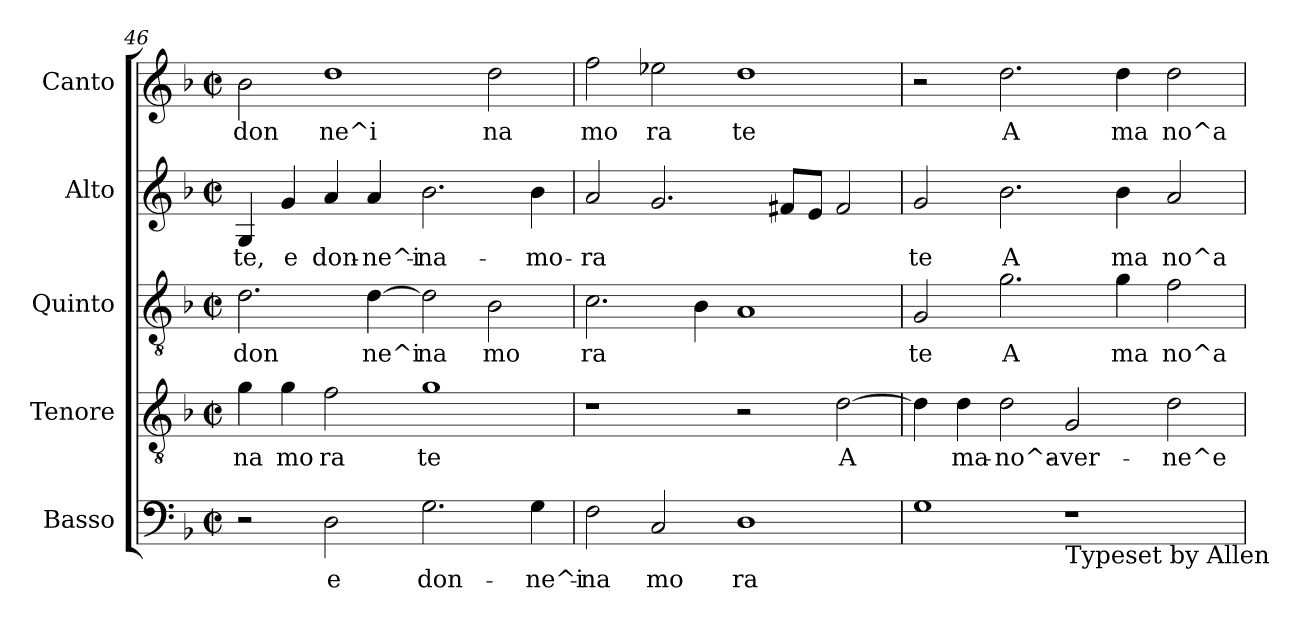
**kern	**text	**kern	**text	**kern	**text	**kern	**text	**kern	**text
*part5	*part5	*part4	*part4	*part3	*part3	*part2	*part2	*part1	*part1
*staff5	*staff5	*staff4	*staff4	*staff3	*staff3	*staff2	*staff2	*staff1	*staff1
*I"Basso	*	*I"Tenore	*	*I"Quinto	*	*I"Alto	*	*I"Canto	*
*clefF4	*	*clefGv2	*	*clefGv2	*	*clefG2	*	*clefG2	*
*k[b-]	*	*k[b-]	*	*k[b-]	*	*k[b-]	*	*k[b-]	*
*F:	*	*F:	*	*F:	*	*F:	*	*F:	*
*M2/2	*	*M2/2	*	*M2/2	*	*M2/2	*	*M2/2	*
*met(c|)	*	*met(c|)	*	*met(c|)	*	*met(c|)	*	*met(c|)	*
=46	=46	=46	=46	=46	=46	=46	=46	=46	=46
!	!	!	!LO:LY:b:cj	!	!LO:LY:b:cj	!	!LO:LY:b:cj	!	!LO:LY:b:cj
2r	.	4g\	na	2.d\	don	4G/	-te,	2b-\	don
!	!	!	!LO:LY:b:cj	!	!	!	!LO:LY:b:cj	!	!
.	.	4g\	mo	.	.	4g/	e	.	.
!	!LO:LY:b:cj	!	!LO:LY:b:cj	!	!	!	!LO:LY:b:cj	!	!LO:LY:b:cj
2D\	e	2f\	ra	.	.	4a/	don-	1dd	ne^i
!	!	!	!	!	!LO:LY:b:cj	!	!LO:LY:b:cj	!	!
.	.	.	.	[>4d\	ne^i	4a/	-ne^i-	.	.
!	!LO:LY:b:cj	!	!LO:LY:b:cj	!	!LO:LY:b:cj	!	!LO:LY:b:cj	!	!
2.G\	don-	1g	te	2d\]	na	2.b-\	-na-	.	.
!	!	!	!	!	!LO:LY:b:cj	!	!	!	!LO:LY:b:cj
.	.	.	.	2B-\	mo	.	.	2dd\	na
!	!LO:LY:b:cj	!	!	!	!	!	!LO:LY:b:cj	!	!
4G\	-ne^i-	.	.	.	.	4b-\	-mo-	.	.
!!LO:PB:g=z
=47	=47	=47	=47	=47	=47	=47	=47	=47	=47
!	!LO:LY:b:cj	!	!	!	!LO:LY:b:cj	!	!LO:LY:b:cj	!	!LO:LY:b:cj
2F\	-na	1r	.	2.c\	ra	2a/	-ra	2ff\	mo
!	!LO:LY:b:cj	!	!	!	!	!	!LO:LY:b:cj	!	!LO:LY:b:cj
2C/	mo	.	.	.	.	2.g/	.	2ee-X\	ra
!	!	!	!	!	!LO:LY:b:cj	!	!	!	!
.	.	.	.	4B-\	.	.	.	.	.
!	!LO:LY:b:cj	!	!	!	!LO:LY:b:cj	!	!	!	!LO:LY:b:cj
1D	ra	2r	.	1A	.	.	.	1dd	te
!	!	!	!	!	!	!	!LO:LY:b:cj	!	!
.	.	.	.	.	.	8f#/L	.	.	.
!	!	!	!	!	!	!	!LO:LY:b:cj	!	!
.	.	.	.	.	.	8e/J	.	.	.
!	!	!	!LO:LY:b:cj	!	!	!	!LO:LY:b:cj	!	!
.	.	[>2d\	A-	.	.	2f#/	.	.	.
=48	=48	=48	=48	=48	=48	=48	=48	=48	=48
!	!	!	!LO:LY:b:cj	!	!LO:LY:b:cj	!	!LO:LY:b:cj	!	!
1G	.	4d\]	--	2G/	te	2g/	te	2r	.
!	!	!	!LO:LY:b:cj	!	!	!	!	!	!
.	.	4d\	-ma-	.	.	.	.	.	.
!	!	!	!LO:LY:b:cj	!	!LO:LY:b:cj	!	!LO:LY:b:cj	!	!LO:LY:b:cj
.	.	2d\	-no^a-	2.g\	A	2.b-\	A	2.dd\	A
!LO:TX:b:t=Typeset by Allen	!	!	!	!	!	!	!	!	!
!	!	!	!LO:LY:b:cj	!	!	!	!	!	!
1r	.	2G/	-ver-	.	.	.	.	.	.
!	!	!	!	!	!LO:LY:b:cj	!	!LO:LY:b:cj	!	!LO:LY:b:cj
.	.	.	.	4g\	ma	4b-\	ma	4dd\	ma
!	!	!	!LO:LY:b:cj	!	!LO:LY:b:cj	!	!LO:LY:b:cj	!	!LO:LY:b:cj
.	.	2d\	-ne^e	2f\	no^a	2a/	no^a	2dd\	no^a
=	=	=	=	=	=	=	=	=	=
*-	*-	*-	*-	*-	*-	*-	*-	*-	*-
